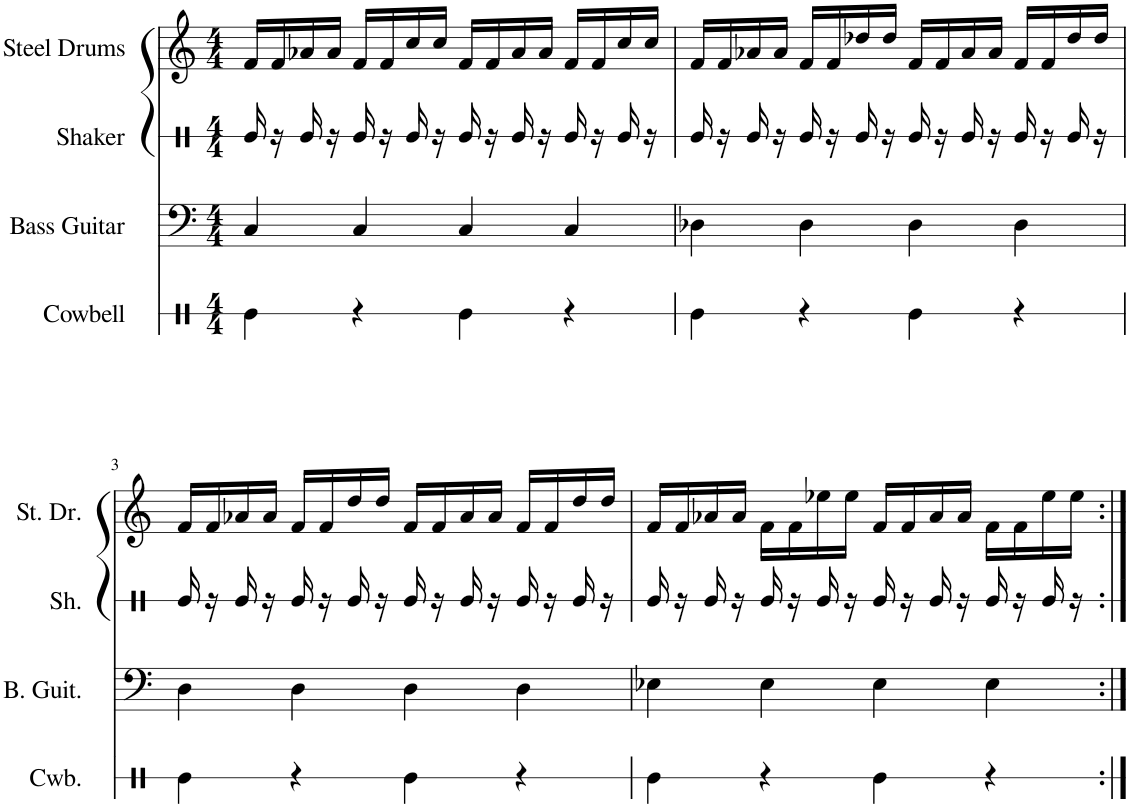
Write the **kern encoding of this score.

**kern	**kern	**kern	**kern
*part4	*part3	*part2	*part1
*staff4	*staff3	*staff2	*staff1
*I"Cowbell	*I"Bass Guitar	*I"Shaker	*I"Steel Drums
*I'Cwb.	*I'B. Guit.	*I'Sh.	*I'St. Dr.
*stria1	*	*stria1	*
*clefX	*clefF4	*clefX	*clefG2
*	*Trd7c12	*	*
*k[]	*k[]	*k[]	*k[]
*M4/4	*M4/4	*M4/4	*M4/4
=1	=1	=1	=1
4Re\	4C/	16Re/	16f/LL
.	.	16r	16f/
.	.	16Re/	16a-X/
.	.	16r	16a-/JJ
4r	4C/	16Re/	16f/LL
.	.	16r	16f/
.	.	16Re/	16cc/
.	.	16r	16cc/JJ
4Re\	4C/	16Re/	16f/LL
.	.	16r	16f/
.	.	16Re/	16a-/
.	.	16r	16a-/JJ
4r	4C/	16Re/	16f/LL
.	.	16r	16f/
.	.	16Re/	16cc/
.	.	16r	16cc/JJ
=2	=2	=2	=2
4Re\	4D-X\	16Re/	16f/LL
.	.	16r	16f/
.	.	16Re/	16a-X/
.	.	16r	16a-/JJ
4r	4D-\	16Re/	16f/LL
.	.	16r	16f/
.	.	16Re/	16dd-X/
.	.	16r	16dd-/JJ
4Re\	4D-\	16Re/	16f/LL
.	.	16r	16f/
.	.	16Re/	16a-/
.	.	16r	16a-/JJ
4r	4D-\	16Re/	16f/LL
.	.	16r	16f/
.	.	16Re/	16dd-/
.	.	16r	16dd-/JJ
!!LO:LB:g=z
=3	=3	=3	=3
4Re\	4D\	16Re/	16f/LL
.	.	16r	16f/
.	.	16Re/	16a-X/
.	.	16r	16a-/JJ
4r	4D\	16Re/	16f/LL
.	.	16r	16f/
.	.	16Re/	16dd/
.	.	16r	16dd/JJ
4Re\	4D\	16Re/	16f/LL
.	.	16r	16f/
.	.	16Re/	16a-/
.	.	16r	16a-/JJ
4r	4D\	16Re/	16f/LL
.	.	16r	16f/
.	.	16Re/	16dd/
.	.	16r	16dd/JJ
=4	=4	=4	=4
4Re\	4E-X\	16Re/	16f/LL
.	.	16r	16f/
.	.	16Re/	16a-X/
.	.	16r	16a-/JJ
4r	4E-\	16Re/	16f\LL
.	.	16r	16f\
.	.	16Re/	16ee-X\
.	.	16r	16ee-\JJ
4Re\	4E-\	16Re/	16f/LL
.	.	16r	16f/
.	.	16Re/	16a-/
.	.	16r	16a-/JJ
4r	4E-\	16Re/	16f\LL
.	.	16r	16f\
.	.	16Re/	16ee-\
.	.	16r	16ee-\JJ
=:|!	=:|!	=:|!	=:|!
*-	*-	*-	*-
